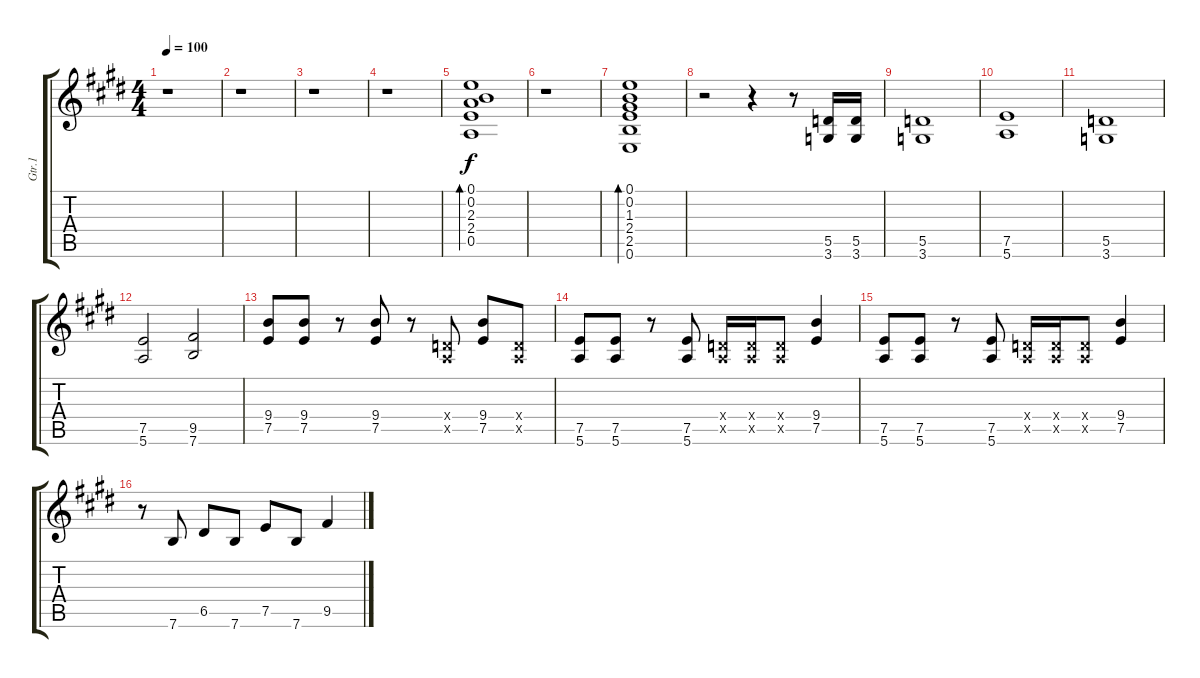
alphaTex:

\track ("Gtr.1" "Gtr.1") {instrument distortionguitar}
\staff {score tabs}
\tuning (E4 B3 G3 D3 A2 E2) {hide}
\ts (4 4)
\tempo 100
\clef g2
\ks e
r.1{dy f} |
r.1 |
r.1 |
r.1 |
(0.1 0.2 2.3 2.4 0.5).1{bd 60 instrument electricguitarclean} |
r.1 |
(0.1 0.2 1.3 2.4 2.5 0.6).1{bd 60} |
r.2 r.4 r.8 (5.5 3.6).16{instrument distortionguitar} (5.5 3.6).16 |
(5.5 3.6).1 |
(7.5 5.6).1 |
(5.5 3.6).1 |
(7.5 5.6).2 (9.5 7.6).2 |
(9.4 7.5).8 (9.4 7.5).8 r.8 (9.4 7.5).8 r.8 (0.4{x} 0.5{x}).8 (9.4 7.5).8 (0.4{x} 0.5{x}).8 |
(7.5 5.6).8 (7.5 5.6).8 r.8 (7.5 5.6).8 (0.4{x} 0.5{x}).16 (0.4{x} 0.5{x}).16 (0.4{x} 0.5{x}).8 (9.4 7.5).4 |
(7.5 5.6).8 (7.5 5.6).8 r.8 (7.5 5.6).8 (0.4{x} 0.5{x}).16 (0.4{x} 0.5{x}).16 (0.4{x} 0.5{x}).8 (9.4 7.5).4 |
r.8 7.6.8 6.5.8 7.6.8 7.5.8 7.6.8 9.5.4
